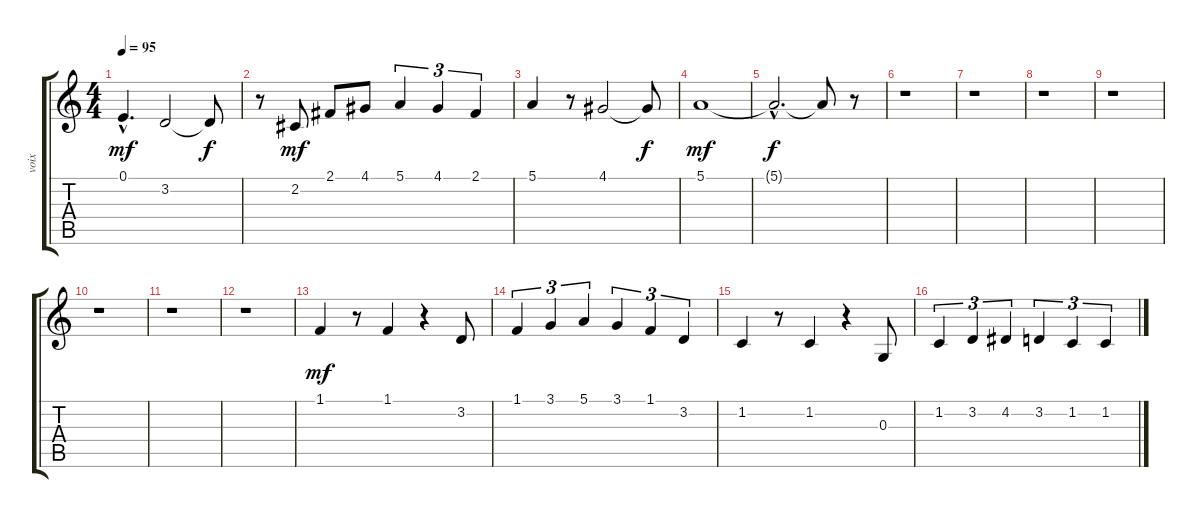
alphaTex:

\track ("voix" "voix") {instrument vibraphone}
\staff {score tabs}
\tuning (E4 B3 G3 D3 A2 E2) {hide}
\ts (4 4)
\tempo 95
\clef g2
\ks c
0.1{hac}.4{d dy mf} 3.2.2 3.2{t}.8{dy f} |
r.8 2.2.8{dy mf} 2.1.8 4.1.8 5.1.4{tu (3 2)} 4.1.4{tu (3 2)} 2.1.4{tu (3 2)} |
5.1.4 r.8 4.1.2 4.1{t}.8{dy f} |
5.1.1{dy mf} |
5.1{hac t}.2{d dy f} 5.1{t}.8 r.8 |
r.1 |
r.1 |
r.1 |
r.1 |
r.1 |
r.1 |
r.1 |
1.1.4{dy mf} r.8 1.1.4 r.4 3.2.8 |
1.1.4{tu (3 2)} 3.1.4{tu (3 2)} 5.1.4{tu (3 2)} 3.1.4{tu (3 2)} 1.1.4{tu (3 2)} 3.2.4{tu (3 2)} |
1.2.4 r.8 1.2.4 r.4 0.3.8 |
1.2.4{tu (3 2)} 3.2.4{tu (3 2)} 4.2.4{tu (3 2)} 3.2.4{tu (3 2)} 1.2.4{tu (3 2)} 1.2.4{tu (3 2)}
